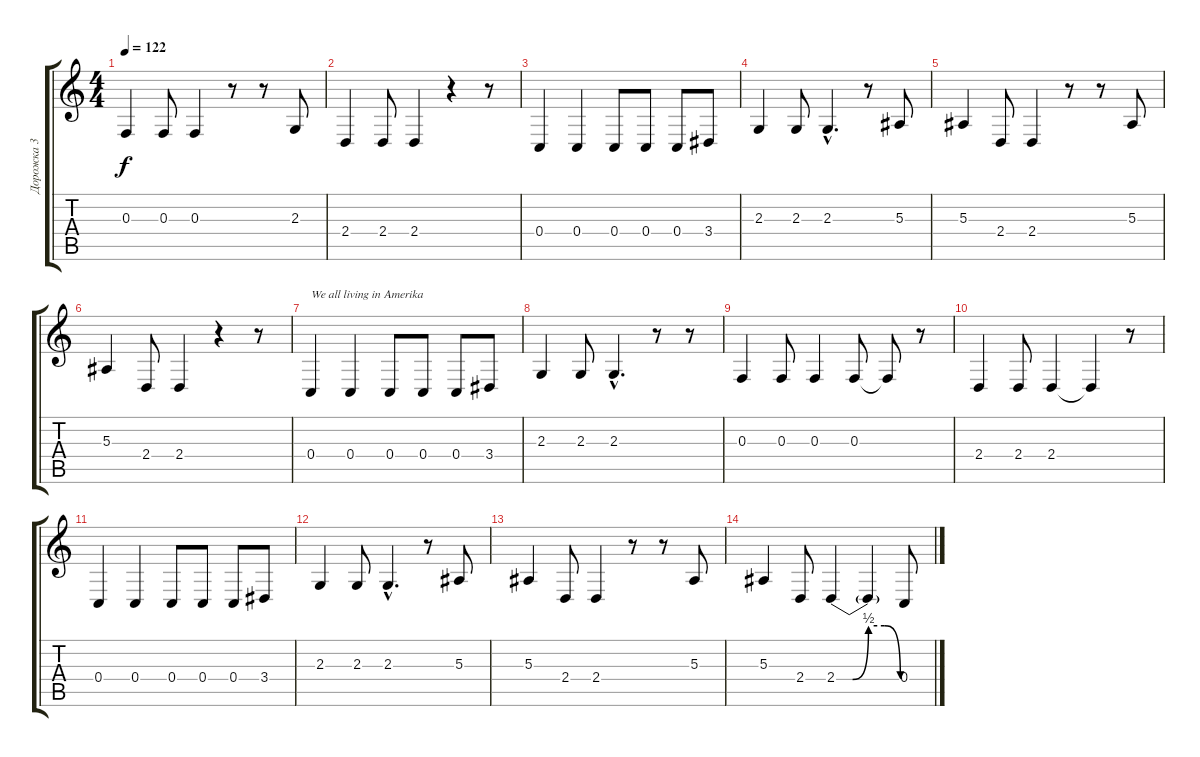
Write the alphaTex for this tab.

\track ("Дорожка 3" "Дорожка 3") {instrument bassoon}
\staff {score tabs}
\tuning (D4 A3 F3 C3 G2 D2) {hide}
\ts (4 4)
\tempo 122
\clef g2
\ks c
0.3.4{dy f} 0.3.8 0.3.4 r.8 r.8 2.3.8 |
2.4.4 2.4.8 2.4.4 r.4 r.8 |
0.4.4 0.4.4 0.4.8 0.4.8 0.4.8 3.4.8 |
2.3.4 2.3.8 2.3{hac}.4{d} r.8 5.3.8 |
5.3.4 2.4.8 2.4.4 r.8 r.8 5.3.8 |
5.3.4 2.4.8 2.4.4 r.4 r.8 |
0.4.4{txt "We all living in Amerika"} 0.4.4 0.4.8 0.4.8 0.4.8 3.4.8 |
2.3.4 2.3.8 2.3{hac}.4{d} r.8 r.8 |
0.3.4 0.3.8 0.3.4 0.3.8 0.3{t}.8 r.8 |
2.4.4 2.4.8 2.4.4 2.4{t}.4 r.8 |
0.4.4 0.4.4 0.4.8 0.4.8 0.4.8 3.4.8 |
2.3.4 2.3.8 2.3{hac}.4{d} r.8 5.3.8 |
5.3.4 2.4.8 2.4.4 r.8 r.8 5.3.8 |
5.3.4 2.4.8 2.4{be (custom 0 0 15 0 30 2 45 2 60 0)}.4 2.4{t}.4 0.4.8
